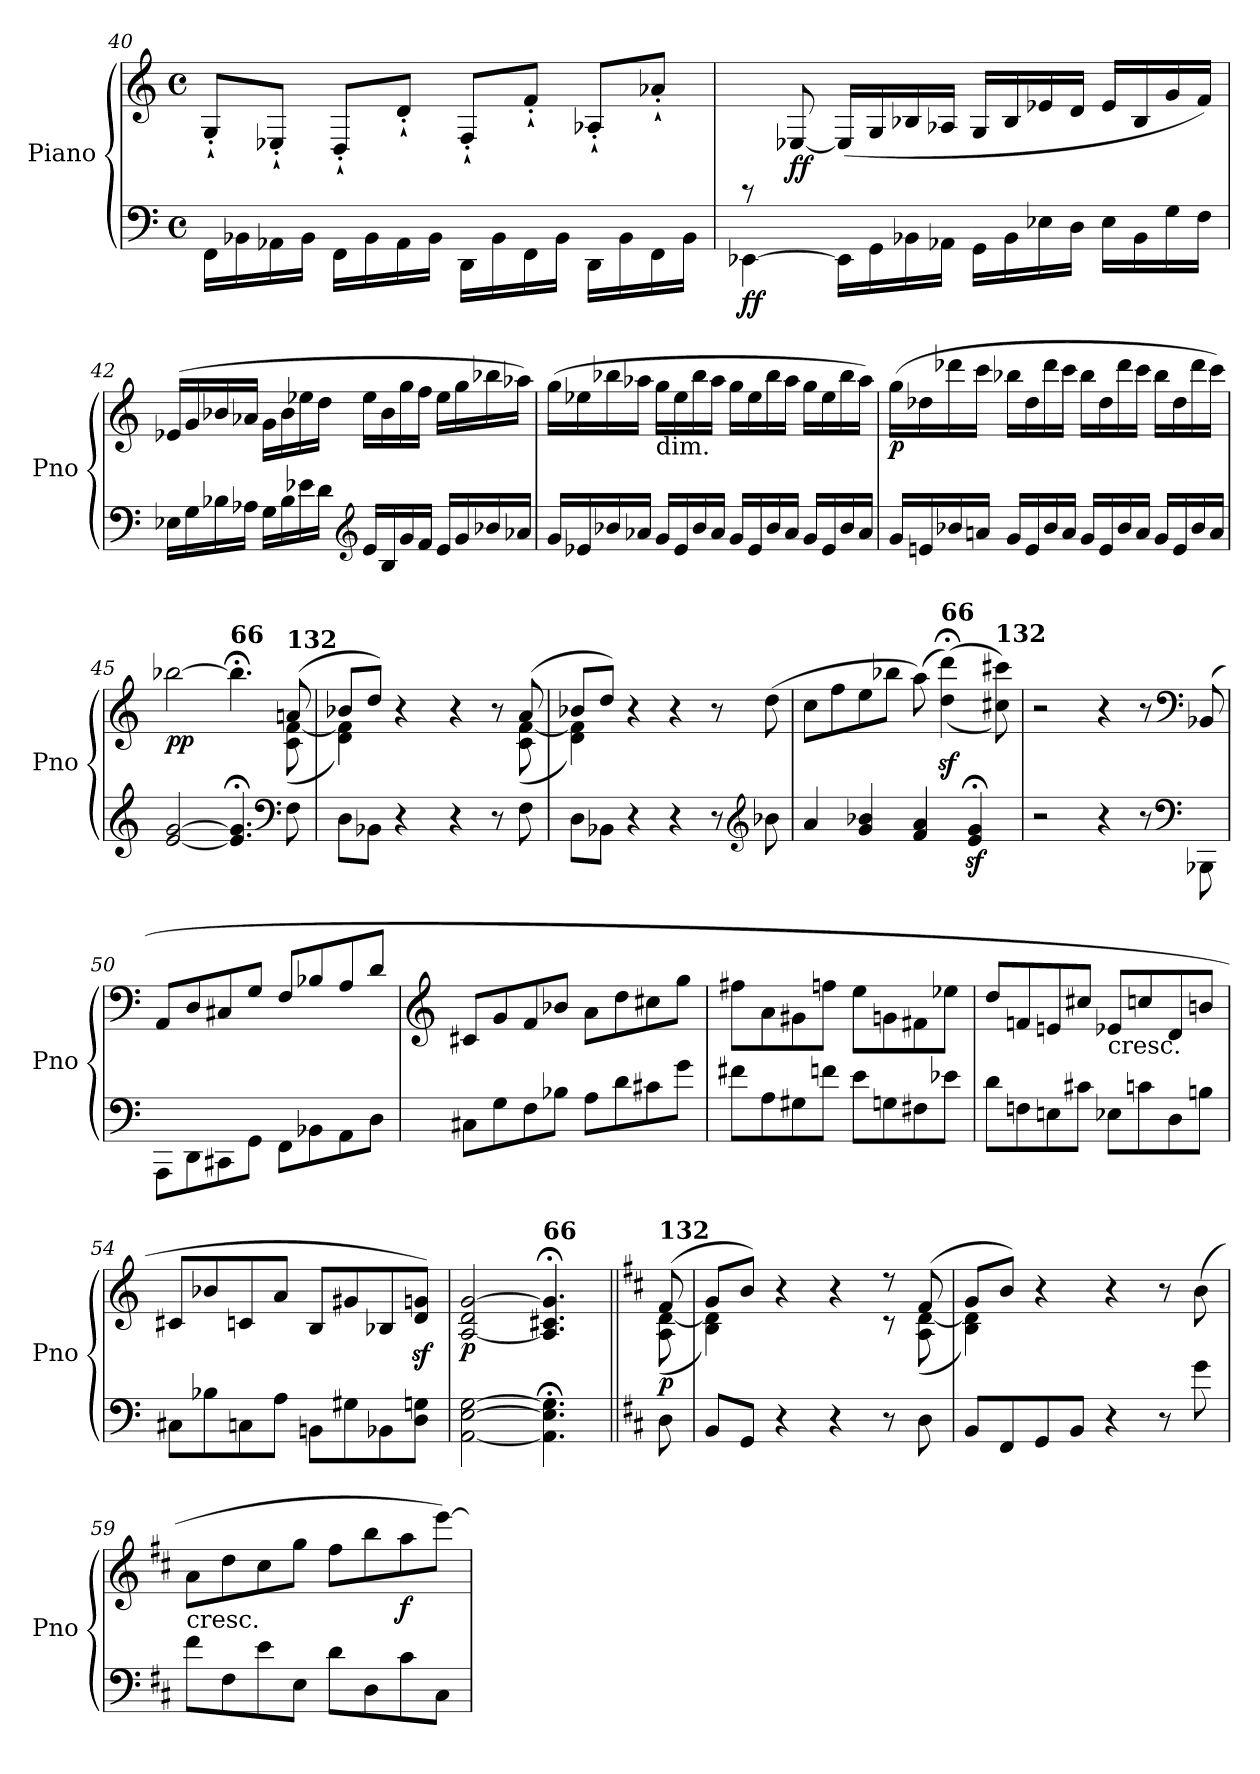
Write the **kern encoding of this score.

**kern	**kern	**dynam
*part1	*part1	*part1
*staff2	*staff1	*staff1/2
*I"Piano	*	*
*I'Pno	*	*
!!LO:LB:g=z
*clefF4	*clefG2	*
*k[]	*k[]	*
*C:	*C:	*
*M4/4	*M4/4	*
*met(c)	*met(c)	*
=40	=40	=40
16FF\LL	8G'`/L	.
16BB-X\	.	.
16AA-X\	8E-X'`/J	.
16BB-\JJ	.	.
16FF\LL	8D'`/L	.
16BB-\	.	.
16AA-\	8d'`/J	.
16BB-\JJ	.	.
16DD\LL	8F'`/L	.
16BB-\	.	.
16FF\	8f'`/J	.
16BB-\JJ	.	.
16DD\LL	8A-X'`/L	.
16BB-\	.	.
16FF\	8a-X'`/J	.
16BB-\JJ	.	.
=41	=41	=41
!	!	!LO:DY:b=2
[4EE-X\	8rCC	ff
!	!	!LO:DY:b
.	[8E-X/	ff
16EE-\LL]	(<16E-/LL]	.
16GG\	16G/	.
16BB-X\	16B-X/	.
16AA-X\JJ	16A-X/JJ	.
16GG\LL	16G/LL	.
16BB-\	16B-/	.
16E-X\	16e-X/	.
16D\JJ	16d/JJ	.
16E-\LL	16e-/LL	.
16BB-\	16B-/	.
16G\	16g/	.
16F\JJ	16f/JJ)	.
!!LO:PB:g=z
=42	=42	=42
16E-X\LL	(>16e-X/LL	.
16G\	16g/	.
16B-X\	16b-X/	.
16A-X\JJ	16a-X/JJ	.
16G\LL	16g\LL	.
16B-\	16b-\	.
16e-X\	16ee-X\	.
16d\JJ	16dd\JJ	.
*clefG2	*	*
16e-/LL	16ee-\LL	.
16B-/	16b-\	.
16g/	16gg\	.
16f/JJ	16ff\JJ	.
16e-/LL	16ee-\LL	.
16g/	16gg\	.
16b-X/	16bb-X\	.
16a-X/JJ	16aa-X\JJ)	.
=43	=43	=43
16g/LL	(>16gg\LL	.
16e-X/	16ee-X\	.
16b-X/	16bb-X\	.
16a-X/JJ	16aa-X\JJ	.
!	!LO:TX:b:t=dim.	!
16g/LL	16gg\LL	.
16e-/	16ee-\	.
16b-/	16bb-\	.
16a-/JJ	16aa-\JJ	.
16g/LL	16gg\LL	.
16e-/	16ee-\	.
16b-/	16bb-\	.
16a-/JJ	16aa-\JJ	.
16g/LL	16gg\LL	.
16e-/	16ee-\	.
16b-/	16bb-\	.
16a-/JJ	16aa-\JJ)	.
!!LO:LB:g=z
=44	=44	=44
!	!	!LO:DY:b
16g/LL	(>16gg\LL	p
16en/	16dd-X\	.
16b-X/	16ddd-X\	.
16an/JJ	16ccc\JJ	.
16g/LL	16bb-X\LL	.
16e/	16dd-\	.
16b-/	16ddd-\	.
16a/JJ	16ccc\JJ	.
16g/LL	16bb-\LL	.
16e/	16dd-\	.
16b-/	16ddd-\	.
16a/JJ	16ccc\JJ	.
16g/LL	16bb-\LL	.
16e/	16dd-\	.
16b-/	16ddd-\	.
16a/JJ	16ccc\JJ)	.
=45	=45	=45
*	*^	*
!	!	!	!LO:DY:b
[2e/ [2g/	[2bb-X\	2..ryy	pp
!	!LO:TX:a:B:t=66	!	!
4.e/]; 4.g/];	4.bb-;<\]	.	.
*clefF4	*	*	*
!	!LO:TX:a:B:t=132	!	!
8F\	(>8an/	(<8c\ [8f\	.
=46	=46	=46	=46
8D\L	8b-X/L	4d\ 4f\])	.
8BB-X\J	8dd/J)	.	.
4r	4r	8ryy	.
*	*v	*v	*
4r	4r	.
8r	8r	.
*	*^	*
8F\	(>8a/	(<8c\ [8f\	.
=47	=47	=47	=47
8D\L	8b-X/L	4d\ 4f\])	.
8BB-X\J	8dd/J)	.	.
4r	4r	2.ryy	.
4r	4r	.	.
8r	8r	.	.
*clefG2	*	*	*
8b-X\	(<8dd\	.	.
*	*v	*v	*
!!LO:LB:g=z
=48	=48	=48
4a/	8cc\L	.
.	8ff\	.
4g/ 4b-X/	8ee\	.
.	8bb-X\J	.
4f/ 4a/	(>8aa\)	.
!	!LO:TX:a:B:t=66	!
.	(>(>4dd\z<;< 4ddd\z<;<)	.
4e/z<;< 4g/z<;<	.	.
!	!LO:TX:a:B:t=132	!
.	8cc#X\ 8ccc#X\))	.
=49	=49	=49
2r	2r	.
4r	4r	.
8r	8r	.
*clefF4	*clefF4	*
8BBB-X\	(>8BB-X/	.
=50	=50	=50
8AAA\L	8AA/L	.
8DD\	8D/	.
8CC#X\	8C#X/	.
8GG\J	8G/J	.
8FF\L	8F/L	.
8BB-X\	8B-X/	.
8AA\	8A/	.
8D\J	8d/J	.
=51	=51	=51
*	*clefG2	*
8C#X\L	8c#X/L	.
8G\	8g/	.
8F\	8f/	.
8B-X\J	8b-X/J	.
8A\L	8a\L	.
8d\	8dd\	.
8c#X\	8cc#X\	.
8g\J	8gg\J	.
!!LO:LB:g=z
=52	=52	=52
8f#X\L	8ff#X\L	.
8A\	8a\	.
8G#X\	8g#X\	.
8fn\J	8ffn\J	.
8e\L	8ee\L	.
8Gn\	8gn\	.
8F#X\	8f#X\	.
8e-X\J	8ee-X\J	.
=53	=53	=53
8d\L	8dd/L	.
8Fn\	8fn/	.
8En\	8en/	.
8c#X\J	8cc#X/J	.
!	!LO:TX:b:t=cresc.	!
8E-X\L	8e-X/L	.
8cn\	8ccn/	.
8D\	8d/	.
8Bn\J	8bn/J	.
=54	=54	=54
8C#X\L	8c#X/L	.
8B-X\	8b-X/	.
8Cn\	8cn/	.
8A\J	8a/J	.
8BBn\L	8B/L	.
8G#X\	8g#X/	.
8BB-X\	8B-X/	.
8D\ 8Gn\J	8d/z< 8gn/z<J)	.
=55	=55	=55
!	!	!LO:DY:b
[2AA\ [2E\ [2G\	[2A/ 2d/ [2g/	p
!	!LO:TX:a:B:t=66	!
4.AA\];< 4.E\];< 4.G\];<	4.A/];< 4.c#X/;< 4.g/];<	.
!!LO:LB:g=z
=56||	=56||	=56||
*k[f#c#]	*k[f#c#]	*
*D:	*D:	*
*	*^	*
!	!LO:TX:a:B:t=132	!	!
!	!	!	!LO:DY:b
8D\	(>8f#/	(<8A\ [8d\	p
=57	=57	=57	=57
8BB/L	8g/L	4B\ 4d\])	.
8GG/J	8b/J)	.	.
4r	4r	2ryy	.
4r	4r	.	.
8r	8r	8r	.
8D\	(>8f#/	(<8A\ [8d\	.
=58	=58	=58	=58
8BB/L	8g/L	4B\ 4d\])	.
8FF#/	8b/J)	.	.
8GG/	4r	2.ryy	.
8BB/J	.	.	.
4r	4r	.	.
8r	8r	.	.
8g\	(<8b\	.	.
*	*v	*v	*
=59	=59	=59
!	!LO:TX:b:t=cresc.	!
8f#\L	8a\L	.
8F#\	8dd\	.
8e\	8cc#\	.
8E\J	8gg\J	.
8d\L	8ff#\L	.
8D\	8bb\	.
!	!	!LO:DY:b
8c#\	8aa\	f
8C#\J	[8eee\J)	.
=	=	=
*-	*-	*-
